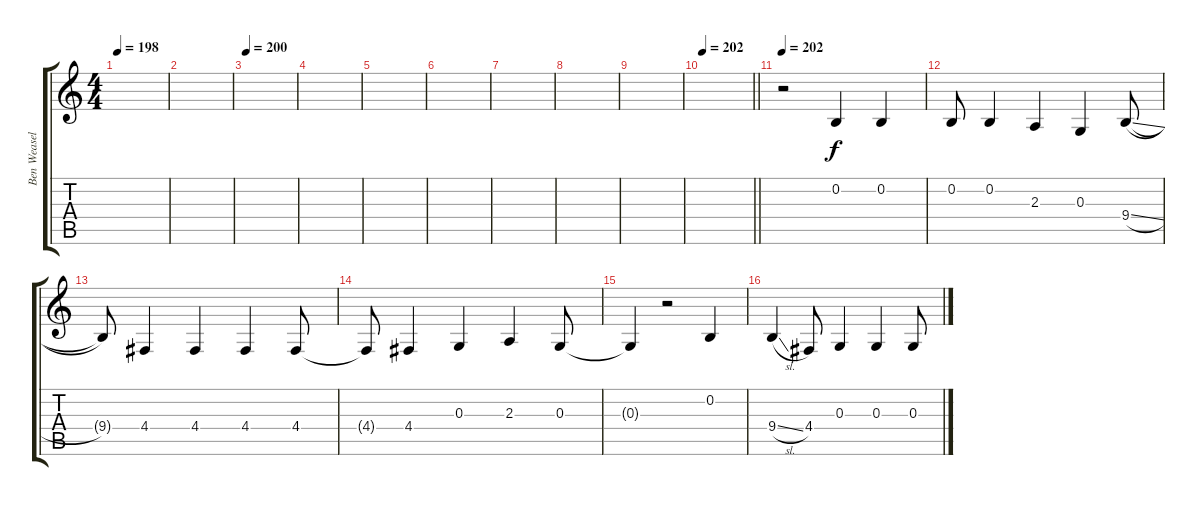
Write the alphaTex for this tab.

\track ("Ben Weasel" "Ben Weasel") {instrument bassoon}
\staff {score tabs}
\tuning (E4 B3 G3 D3 A2 E2) {hide}
\ts (4 4)
\tempo 198
\clef g2
\ks c
|
|
\tempo 200
|
|
|
|
|
|
|
\tempo 202
\barLineRight lightlight
|
\section ("" "")
\tempo 202
r.2 0.2.4 0.2.4 |
0.2.8 0.2.4 2.3.4 0.3.4 9.4{sl}.8 |
9.4{t}.8 4.4.4 4.4.4 4.4.4 4.4.8 |
4.4{t}.8 4.4.4 0.3.4 2.3.4 0.3.8 |
0.3{t}.4 r.2 0.2.4 |
9.4{sl}.4 4.4.8 0.3.4 0.3.4 0.3.8
